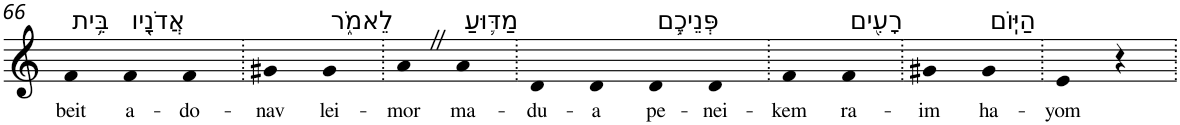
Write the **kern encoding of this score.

**kern	**text
*part1	*part1
*staff1	*staff1
*I"Piano	*
*I'Pno	*
!!LO:PB:g=z
*clefG2	*
*k[]	*
=66	=66
!LO:TX:a:t=בֵּ֥ית	!
!	!LO:LY:b
4f	beit
!LO:TX:a:t=אֲדֹנָ֖יו	!
!	!LO:LY:b
4f	a-
!	!LO:LY:b
4f	-do-
=67.	=67.
!	!LO:LY:b
4g#X	-nav
!LO:TX:a:t=לֵאמֹ֑ר	!
!	!LO:LY:b
4g#	lei-
=68.	=68.
!	!LO:LY:b
4aZ	-mor
!LO:TX:a:t=מַדּ֛וּעַ	!
!	!LO:LY:b
4a	ma-
=69.	=69.
!	!LO:LY:b
4d	-du-
!	!LO:LY:b
4d	-a
!LO:TX:a:t=פְּנֵיכֶ֥ם	!
!	!LO:LY:b
4d	pe-
!	!LO:LY:b
4d	-nei-
=70.	=70.
!	!LO:LY:b
4f	-kem
!LO:TX:a:t=רָעִ֖ים	!
!	!LO:LY:b
4f	ra-
=71.	=71.
!	!LO:LY:b
4g#X	-im
!LO:TX:a:t=הַיּֽוֹם	!
!	!LO:LY:b
4g#	ha-
=72.	=72.
!	!LO:LY:b
4e	-yom
4r	.
=.	=.
*-	*-
